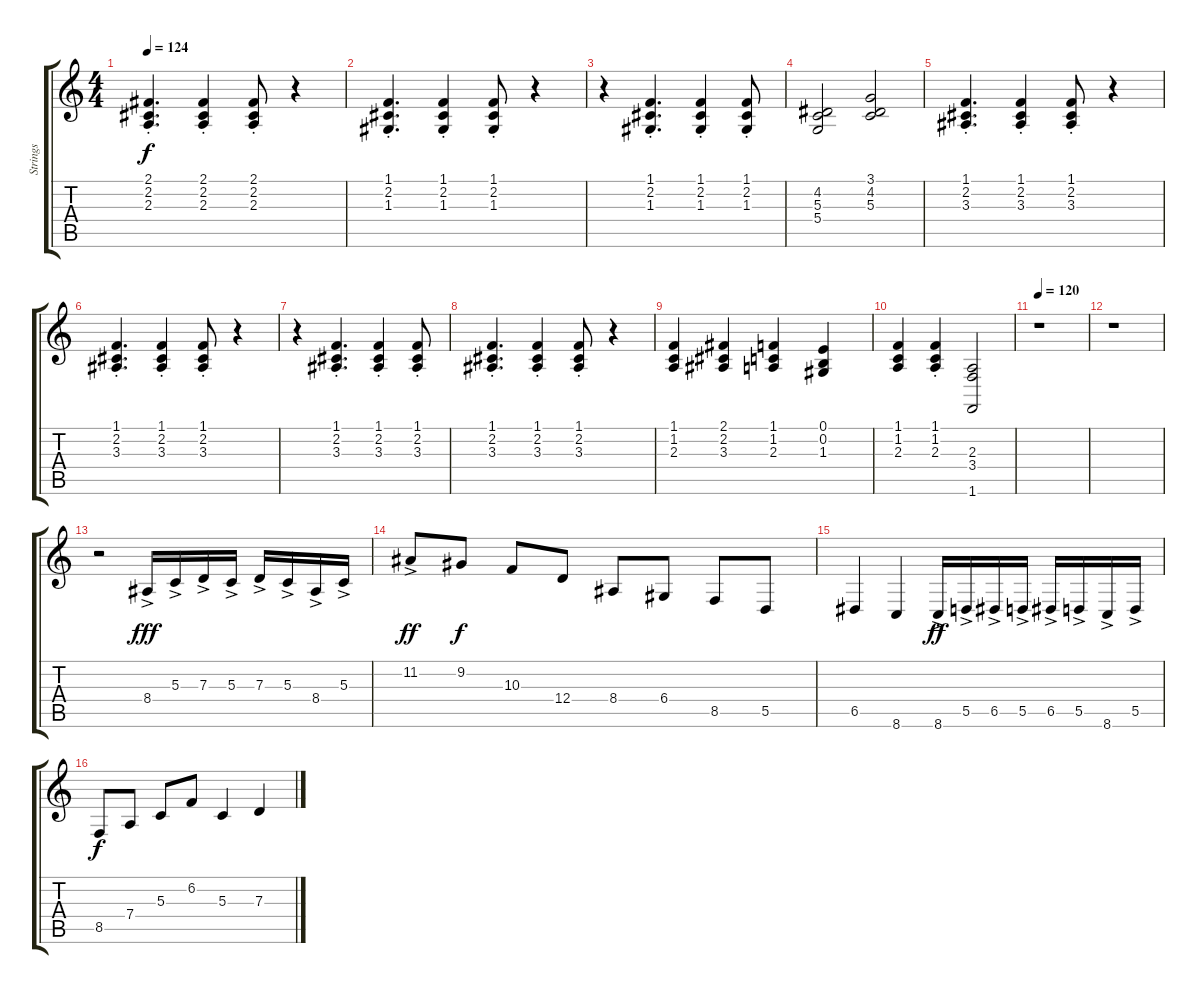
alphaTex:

\track ("Strings" "Strings") {instrument synthstrings1}
\staff {score tabs}
\tuning (E4 B3 G3 D3 A2 E2) {hide}
\ts (4 4)
\tempo 124
\clef g2
\ks c
(2.1{st} 2.2{st} 2.3{st}).4{d dy f} (2.1{st} 2.2{st} 2.3{st}).4 (2.1{st} 2.2{st} 2.3{st}).8 r.4 |
(1.1{st} 2.2{st} 1.3{st}).4{d} (1.1{st} 2.2{st} 1.3{st}).4 (1.1{st} 2.2{st} 1.3{st}).8 r.4 |
r.4 (1.1{st} 2.2{st} 1.3{st}).4{d} (1.1{st} 2.2{st} 1.3{st}).4 (1.1{st} 2.2{st} 1.3{st}).8 |
(4.2 5.3 5.4).2 (3.1 4.2 5.3).2 |
(1.1{st} 2.2{st} 3.3{st}).4{d} (1.1{st} 2.2{st} 3.3{st}).4 (1.1{st} 2.2{st} 3.3{st}).8 r.4 |
(1.1{st} 2.2{st} 3.3{st}).4{d} (1.1{st} 2.2{st} 3.3{st}).4 (1.1{st} 2.2{st} 3.3{st}).8 r.4 |
r.4 (1.1{st} 2.2{st} 3.3{st}).4{d} (1.1{st} 2.2{st} 3.3{st}).4 (1.1{st} 2.2{st} 3.3{st}).8 |
(1.1{st} 2.2{st} 3.3{st}).4{d} (1.1{st} 2.2{st} 3.3{st}).4 (1.1{st} 2.2{st} 3.3{st}).8 r.4 |
(1.1 1.2 2.3).4 (2.1 2.2 3.3).4 (1.1 1.2 2.3).4 (0.1 0.2 1.3).4 |
(1.1 1.2 2.3).4 (1.1{st} 1.2{st} 2.3{st}).4 (2.3 3.4 1.6).2 |
\tempo 120
r.1 |
r.1 |
r.2 8.4{ac}.16{dy fff} 5.3{ac}.16 7.3{ac}.16 5.3{ac}.16 7.3{ac}.16 5.3{ac}.16 8.4{ac}.16 5.3{ac}.16 |
11.2{ac}.8{dy ff} 9.2.8{dy f} 10.3.8 12.4.8 8.4.8 6.4.8 8.5.8 5.5.8 |
6.5.4 8.6.4 8.6{ac}.16{dy ff} 5.5{ac}.16 6.5{ac}.16 5.5{ac}.16 6.5{ac}.16 5.5{ac}.16 8.6{ac}.16 5.5{ac}.16 |
8.5.8{dy f} 7.4.8 5.3.8 6.2.8 5.3.4 7.3.4
